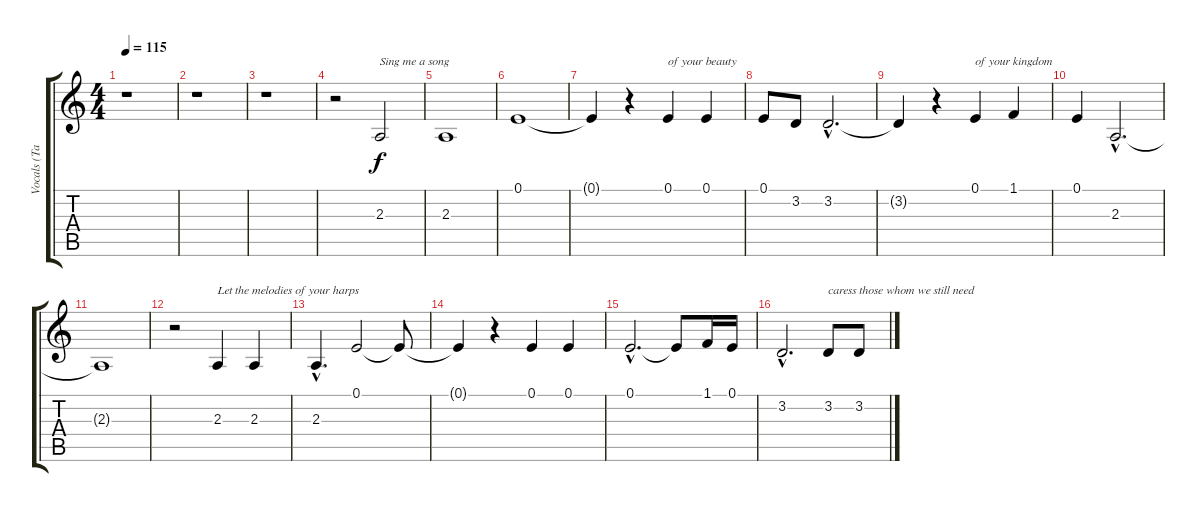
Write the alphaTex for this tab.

\track ("Vocals (Tarja)" "Vocals (Ta") {instrument lead6voice}
\staff {score tabs}
\tuning (E4 B3 G3 D3 A2 E2) {hide}
\ts (4 4)
\tempo 115
\clef g2
\ks c
r.1{dy f} |
r.1 |
r.1 |
r.2 2.3.2{txt "Sing me a song"} |
2.3.1 |
0.1.1 |
0.1{t}.4 r.4 0.1.4{txt "of your beauty"} 0.1.4 |
0.1.8 3.2.8 3.2{hac}.2{d} |
3.2{t}.4 r.4 0.1.4{txt "of your kingdom"} 1.1.4 |
0.1.4 2.3{hac}.2{d} |
2.3{t}.1 |
r.2 2.3.4{txt "Let the melodies of your harps"} 2.3.4 |
2.3{hac}.4{d} 0.1.2 0.1{t}.8 |
0.1{t}.4 r.4 0.1.4 0.1.4 |
0.1{hac}.2{d} 0.1{t}.8 1.1.16 0.1.16 |
3.2{hac}.2{d} 3.2.8{txt "caress those whom we still need"} 3.2.8
